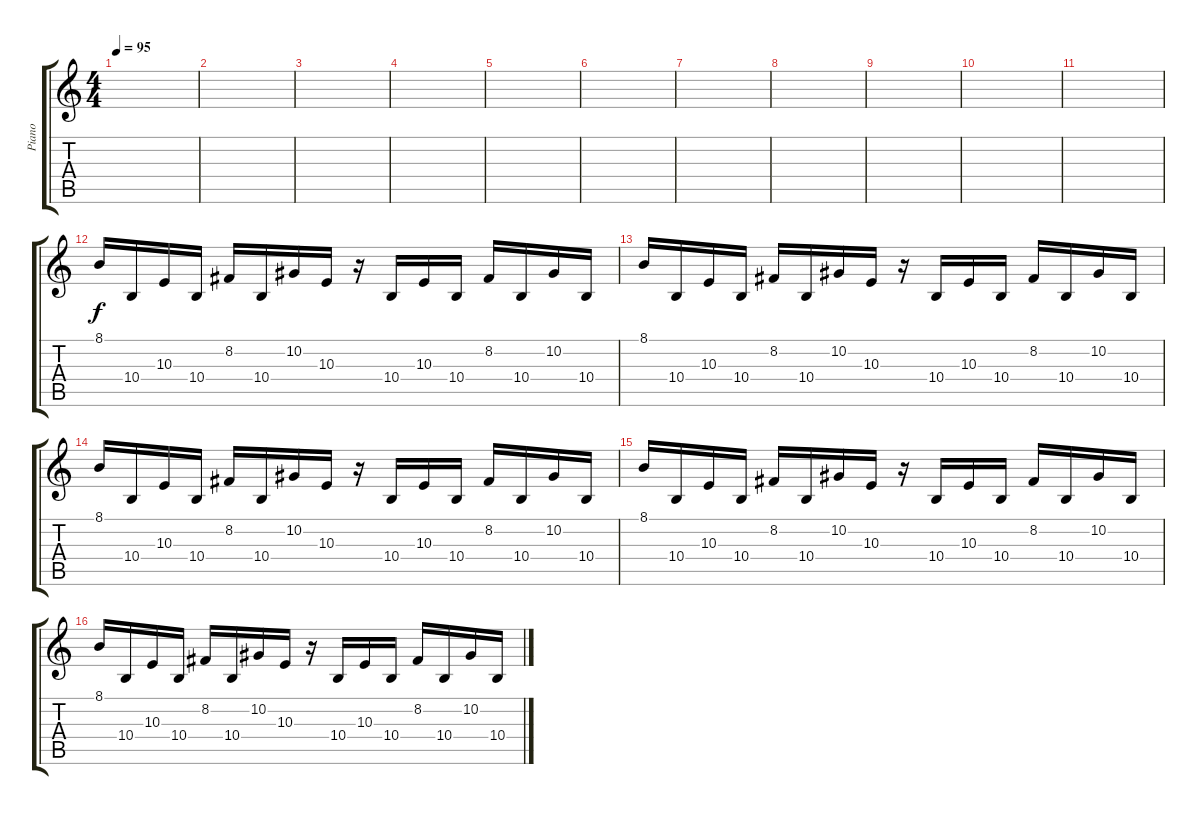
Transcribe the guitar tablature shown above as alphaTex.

\track ("Piano" "Piano") {instrument brightacousticpiano}
\staff {score tabs}
\tuning (Eb4 Bb3 Gb3 Db3 Ab2 Eb2) {hide}
\ts (4 4)
\tempo 95
\clef g2
\ks c
|
|
|
|
|
|
|
|
|
|
|
8.1.16 10.4.16 10.3.16 10.4.16 8.2.16 10.4.16 10.2.16 10.3.16 r.16 10.4.16 10.3.16 10.4.16 8.2.16 10.4.16 10.2.16 10.4.16 |
8.1.16 10.4.16 10.3.16 10.4.16 8.2.16 10.4.16 10.2.16 10.3.16 r.16 10.4.16 10.3.16 10.4.16 8.2.16 10.4.16 10.2.16 10.4.16 |
8.1.16 10.4.16 10.3.16 10.4.16 8.2.16 10.4.16 10.2.16 10.3.16 r.16 10.4.16 10.3.16 10.4.16 8.2.16 10.4.16 10.2.16 10.4.16 |
8.1.16 10.4.16 10.3.16 10.4.16 8.2.16 10.4.16 10.2.16 10.3.16 r.16 10.4.16 10.3.16 10.4.16 8.2.16 10.4.16 10.2.16 10.4.16 |
8.1.16 10.4.16 10.3.16 10.4.16 8.2.16 10.4.16 10.2.16 10.3.16 r.16 10.4.16 10.3.16 10.4.16 8.2.16 10.4.16 10.2.16 10.4.16
